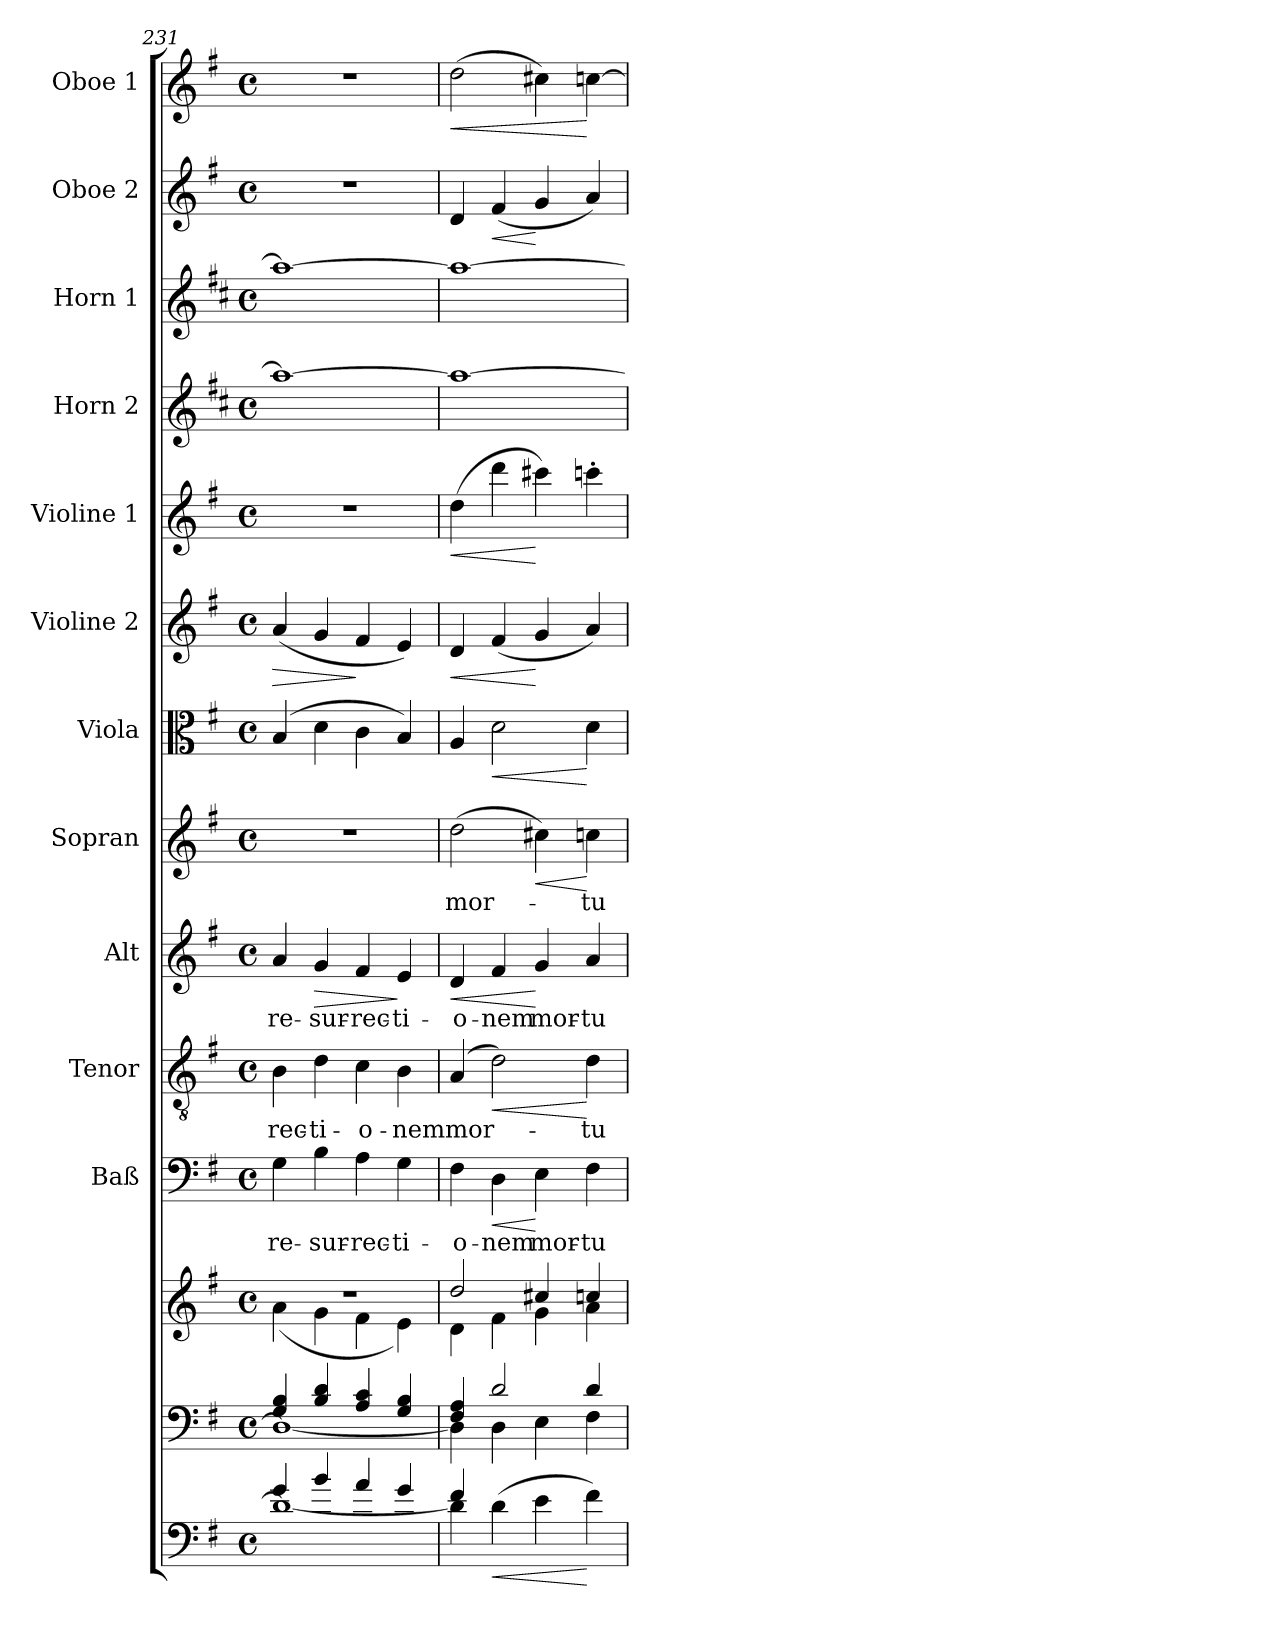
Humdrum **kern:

**kern	**dynam	**kern	**kern	**kern	**text	**dynam	**kern	**text	**dynam	**kern	**text	**dynam	**kern	**text	**dynam	**kern	**dynam	**kern	**dynam	**kern	**dynam	**kern	**kern	**kern	**dynam	**kern	**dynam
*part13	*part13	*part12	*part12	*part11	*part11	*part11	*part10	*part10	*part10	*part9	*part9	*part9	*part8	*part8	*part8	*part7	*part7	*part6	*part6	*part5	*part5	*part4	*part3	*part2	*part2	*part1	*part1
*staff14	*staff14	*staff13	*staff12	*staff11	*staff11	*staff11	*staff10	*staff10	*staff10	*staff9	*staff9	*staff9	*staff8	*staff8	*staff8	*staff7	*staff7	*staff6	*staff6	*staff5	*staff5	*staff4	*staff3	*staff2	*staff2	*staff1	*staff1
*	*	*	*	*I"Baß	*	*	*I"Tenor	*	*	*I"Alt	*	*	*I"Sopran	*	*	*I"Viola	*	*I"Violine 2	*	*I"Violine 1	*	*I"Horn 2	*I"Horn 1	*I"Oboe 2	*	*I"Oboe 1	*
*	*	*	*	*I'Baß	*	*	*I'Ten	*	*	*I'Alt	*	*	*I'Sop	*	*	*I'Vla.	*	*I'Vln. 2	*	*I'Vln. 1	*	*I'Hrn. 2	*I'Hrn. 1	*I'Ob. 2	*	*I'Ob. 1	*
*clefF4	*	*clefF4	*clefG2	*clefF4	*	*	*clefGv2	*	*	*clefG2	*	*	*clefG2	*	*	*clefC3	*	*clefG2	*	*clefG2	*	*clefG2	*clefG2	*clefG2	*	*clefG2	*
*ITrd7c12	*	*	*	*	*	*	*	*	*	*	*	*	*	*	*	*	*	*	*	*	*	*ITrd4c7	*ITrd4c7	*	*	*	*
*k[f#]	*	*k[f#]	*k[f#]	*k[f#]	*	*	*k[f#]	*	*	*k[f#]	*	*	*k[f#]	*	*	*k[f#]	*	*k[f#]	*	*k[f#]	*	*k[f#]	*k[f#]	*k[f#]	*	*k[f#]	*
*G:	*	*G:	*G:	*G:	*	*	*G:	*	*	*G:	*	*	*G:	*	*	*G:	*	*G:	*	*G:	*	*G:	*G:	*G:	*	*G:	*
*M4/4	*	*M4/4	*M4/4	*M4/4	*	*	*M4/4	*	*	*M4/4	*	*	*M4/4	*	*	*M4/4	*	*M4/4	*	*M4/4	*	*M4/4	*M4/4	*M4/4	*	*M4/4	*
*met(c)	*	*met(c)	*met(c)	*met(c)	*	*	*met(c)	*	*	*met(c)	*	*	*met(c)	*	*	*met(c)	*	*met(c)	*	*met(c)	*	*met(c)	*met(c)	*met(c)	*	*met(c)	*
=231	=231	=231	=231	=231	=231	=231	=231	=231	=231	=231	=231	=231	=231	=231	=231	=231	=231	=231	=231	=231	=231	=231	=231	=231	=231	=231	=231
*^	*	*^	*^	*	*	*	*	*	*	*	*	*	*	*	*	*	*	*	*	*	*	*	*	*	*	*	*
!	!	!	!	!	!	!	!	!LO:LY:b	!	!	!LO:LY:b	!	!	!LO:LY:b	!	!	!	!	!	!	!	!LO:HP:b	!	!	!	!	!	!	!	!
4G/	1D_	.	4G/ 4B/	1D_	1rdd	(>4a\	4G\	re-	.	4B\	-rec-	.	4a/	re-	.	1r	.	.	(4B/	.	(<4a/	>	1r	.	1dd_	1dd_	1r	.	1r	.
!	!	!	!	!	!	!	!	!LO:LY:b	!	!	!LO:LY:b	!	!	!LO:LY:b	!LO:HP:b	!	!	!	!	!	!	!	!	!	!	!	!	!	!	!
4B/	.	.	4B/ 4d/	.	.	4g\	4B\	-sur-	.	4d\	-ti-	.	4g/	-sur-	>	.	.	.	4d\	.	4g/	.	.	.	.	.	.	.	.	.
!	!	!	!	!	!	!	!	!LO:LY:b	!	!	!LO:LY:b	!	!	!LO:LY:b	!	!	!	!	!	!	!	!	!	!	!	!	!	!	!	!
4A/	.	.	4A/ 4c/	.	.	4f#\	4A\	-rec-	.	4c\	-o-	.	4f#/	-rec-	.	.	.	.	4c\	.	4f#/	]	.	.	.	.	.	.	.	.
!	!	!	!	!	!	!	!	!LO:LY:b	!	!	!LO:LY:b	!	!	!LO:LY:b	!	!	!	!	!	!	!	!	!	!	!	!	!	!	!	!
4G/	.	.	4G/ 4B/	.	.	4e\)	4G\	-ti-	.	4B\	-nem	.	4e/	-ti-	]	.	.	.	4B/)	.	4e/)	.	.	.	.	.	.	.	.	.
=232	=232	=232	=232	=232	=232	=232	=232	=232	=232	=232	=232	=232	=232	=232	=232	=232	=232	=232	=232	=232	=232	=232	=232	=232	=232	=232	=232	=232	=232	=232
!	!	!	!	!	!	!	!	!LO:LY:b	!	!	!LO:LY:b	!	!	!LO:LY:b	!LO:HP:b	!	!LO:LY:b	!	!	!	!	!LO:HP:b	!	!LO:HP:b	!	!	!	!	!	!LO:HP:b
4F#/	4D\]	.	4F#/ 4A/	4D\]	2dd/	4d\	4F#\	-o-	.	(4A/	mor-	.	4d/	-o-	<	(>2dd\	mor-	.	4A/	.	4d/	<	(>4dd\	<	1dd_	1dd_	4d/	.	(>2dd\	<
!	!	!LO:HP:b	!	!	!	!	!	!LO:LY:b	!LO:HP:b	!	!	!LO:HP:b	!	!LO:LY:b	!	!	!	!	!	!LO:HP:b	!	!	!	!	!	!	!	!LO:HP:b	!	!
2.ryy	(>4D\	<	2d/	4D\	.	4f#\	4D\	-nem	<	2d\)	.	<	4f#/	-nem	.	.	.	.	2d\	<	(<4f#/	.	4ddd\	.	.	.	(<4f#/	<	.	.
!	!	!	!	!	!	!	!	!LO:LY:b	!	!	!	!	!	!LO:LY:b	!	!	!	!LO:HP:b	!	!	!	!	!	!	!	!	!	!	!	!
.	4E\	.	.	4E\	4cc#X/	4g\	4E\	mor-	[	.	.	.	4g/	mor-	[	4cc#X\)	.	<	.	.	4g/	[	4ccc#X\)	[	.	.	4g/	[	4cc#X\)	.
!	!	!	!	!	!	!	!	!LO:LY:b	!	!	!LO:LY:b	!	!	!LO:LY:b	!	!	!LO:LY:b	!	!	!	!	!	!	!	!	!	!	!	!	!
.	4F#\)	[	4d/	4F#\	4ccn/	4a\	4F#\	-tu-	.	4d\	-tu-	[	4a/	-tu-	.	4ccn\	-tu-	[	4d\	[	4a/)	.	4cccn'>\	.	.	.	4a/)	.	[4ccn\	[
*v	*v	*	*	*	*	*	*	*	*	*	*	*	*	*	*	*	*	*	*	*	*	*	*	*	*	*	*	*	*	*
*	*	*v	*v	*	*	*	*	*	*	*	*	*	*	*	*	*	*	*	*	*	*	*	*	*	*	*	*	*	*
*	*	*	*v	*v	*	*	*	*	*	*	*	*	*	*	*	*	*	*	*	*	*	*	*	*	*	*	*	*
=	=	=	=	=	=	=	=	=	=	=	=	=	=	=	=	=	=	=	=	=	=	=	=	=	=	=	=
*-	*-	*-	*-	*-	*-	*-	*-	*-	*-	*-	*-	*-	*-	*-	*-	*-	*-	*-	*-	*-	*-	*-	*-	*-	*-	*-	*-
